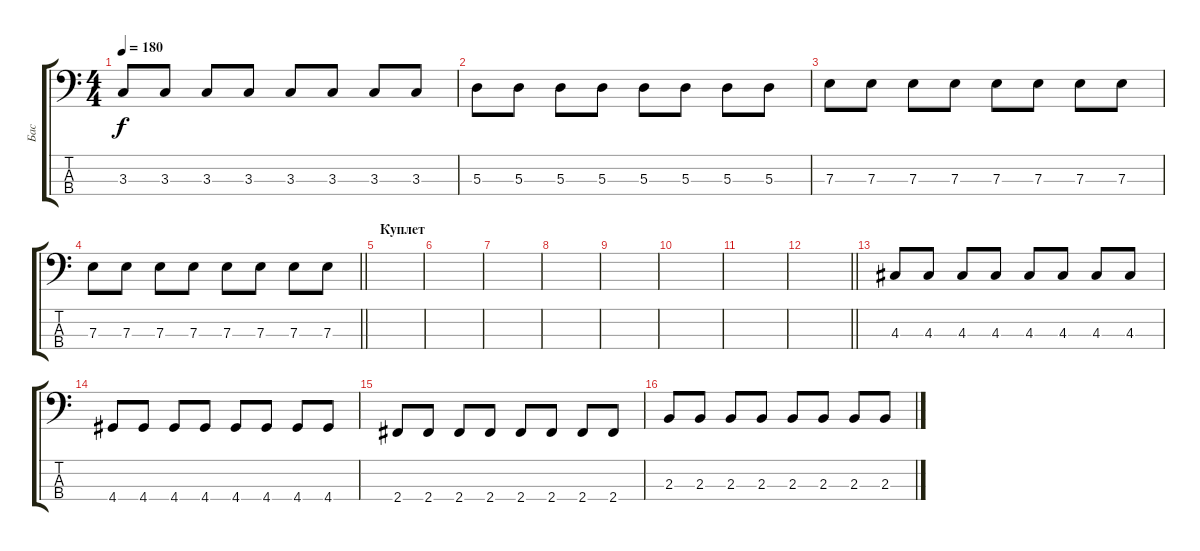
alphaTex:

\track ("Бас" "Бас") {instrument electricbassfinger}
\staff {score tabs}
\tuning (G2 D2 A1 E1) {hide}
\ts (4 4)
\tempo 180
\clef f4
\ks c
3.3.8{dy f} 3.3.8 3.3.8 3.3.8 3.3.8 3.3.8 3.3.8 3.3.8 |
5.3.8 5.3.8 5.3.8 5.3.8 5.3.8 5.3.8 5.3.8 5.3.8 |
7.3.8 7.3.8 7.3.8 7.3.8 7.3.8 7.3.8 7.3.8 7.3.8 |
\barLineRight lightlight
7.3.8 7.3.8 7.3.8 7.3.8 7.3.8 7.3.8 7.3.8 7.3.8 |
\section ("" "Куплет")
|
|
|
|
|
|
|
\barLineRight lightlight
|
\section ("" " ")
4.3.8 4.3.8 4.3.8 4.3.8 4.3.8 4.3.8 4.3.8 4.3.8 |
4.4.8 4.4.8 4.4.8 4.4.8 4.4.8 4.4.8 4.4.8 4.4.8 |
2.4.8 2.4.8 2.4.8 2.4.8 2.4.8 2.4.8 2.4.8 2.4.8 |
2.3.8 2.3.8 2.3.8 2.3.8 2.3.8 2.3.8 2.3.8 2.3.8
